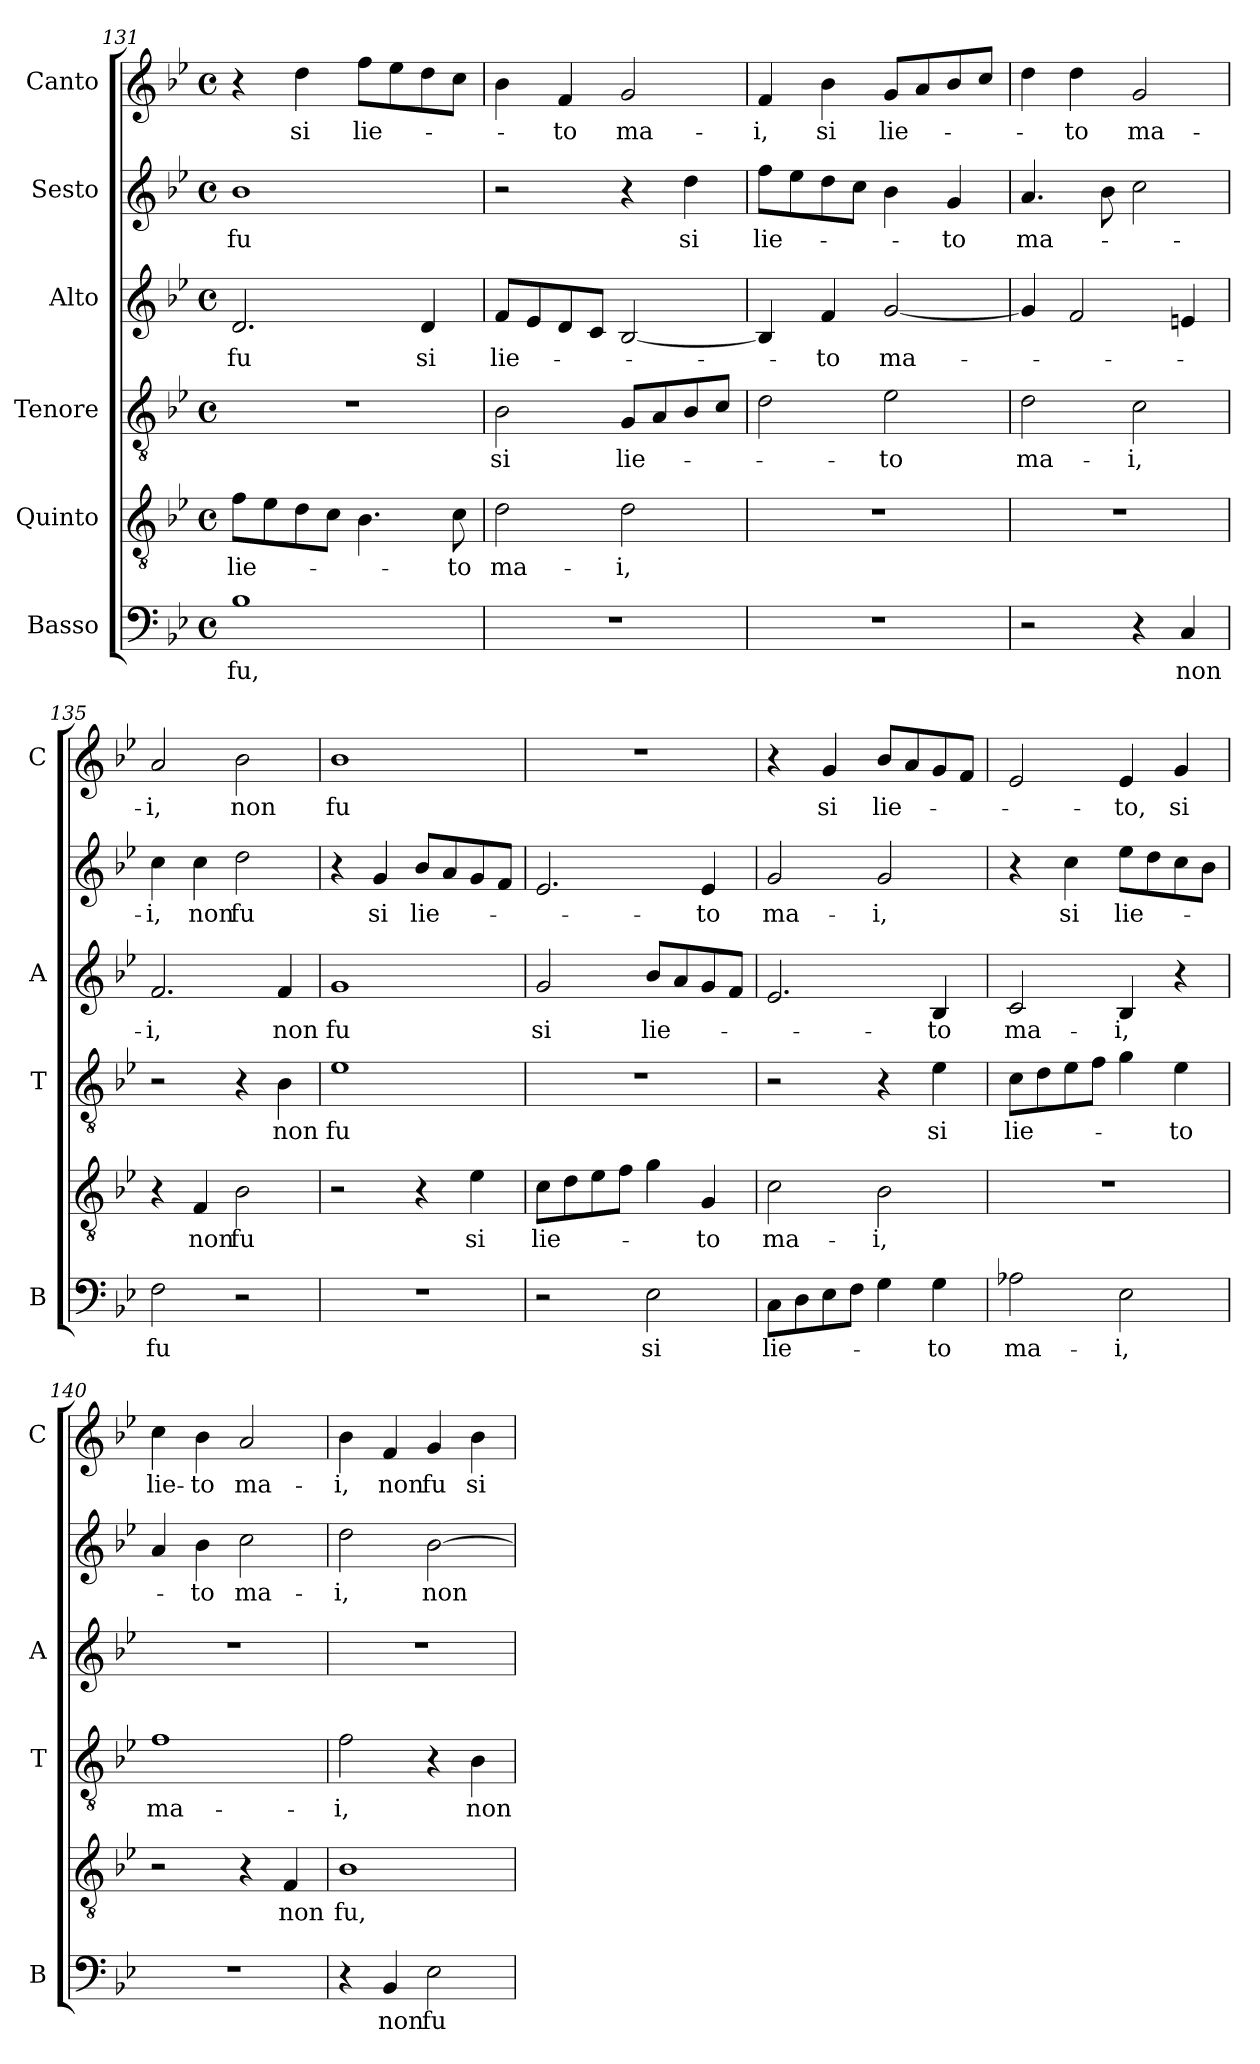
**kern	**text	**kern	**text	**kern	**text	**kern	**text	**kern	**text	**kern	**text
*part6	*part6	*part5	*part5	*part4	*part4	*part3	*part3	*part2	*part2	*part1	*part1
*staff6	*staff6	*staff5	*staff5	*staff4	*staff4	*staff3	*staff3	*staff2	*staff2	*staff1	*staff1
*I"Basso	*	*I"Quinto	*	*I"Tenore	*	*I"Alto	*	*I"Sesto	*	*I"Canto	*
*I'B	*	*	*	*I'T	*	*I'A	*	*	*	*I'C	*
*clefF4	*	*clefGv2	*	*clefGv2	*	*clefG2	*	*clefG2	*	*clefG2	*
*k[b-e-]	*	*k[b-e-]	*	*k[b-e-]	*	*k[b-e-]	*	*k[b-e-]	*	*k[b-e-]	*
*B-:	*	*B-:	*	*B-:	*	*B-:	*	*B-:	*	*B-:	*
*M4/4	*	*M4/4	*	*M4/4	*	*M4/4	*	*M4/4	*	*M4/4	*
*met(c)	*	*met(c)	*	*met(c)	*	*met(c)	*	*met(c)	*	*met(c)	*
=131	=131	=131	=131	=131	=131	=131	=131	=131	=131	=131	=131
!	!LO:LY:b	!	!LO:LY:b	!	!	!	!LO:LY:b	!	!LO:LY:b	!	!
1B-	fu,	8f\L	lie-	1r	.	2.d/	fu	1b-	fu	4r	.
.	.	8e-\	.	.	.	.	.	.	.	.	.
!	!	!	!	!	!	!	!	!	!	!	!LO:LY:b
.	.	8d\	.	.	.	.	.	.	.	4dd\	si
.	.	8c\J	.	.	.	.	.	.	.	.	.
!	!	!	!	!	!	!	!	!	!	!	!LO:LY:b
.	.	4.B-\	.	.	.	.	.	.	.	8ff\L	lie-
.	.	.	.	.	.	.	.	.	.	8ee-\	.
!	!	!	!	!	!	!	!LO:LY:b	!	!	!	!
.	.	.	.	.	.	4d/	si	.	.	8dd\	.
!	!	!	!LO:LY:b	!	!	!	!	!	!	!	!
.	.	8c\	-to	.	.	.	.	.	.	8cc\J	.
=132	=132	=132	=132	=132	=132	=132	=132	=132	=132	=132	=132
!	!	!	!LO:LY:b	!	!LO:LY:b	!	!LO:LY:b	!	!	!	!
1r	.	2d\	ma-	2B-\	si	8f/L	lie-	2r	.	4b-\	.
.	.	.	.	.	.	8e-/	.	.	.	.	.
!	!	!	!	!	!	!	!	!	!	!	!LO:LY:b
.	.	.	.	.	.	8d/	.	.	.	4f/	-to
.	.	.	.	.	.	8c/J	.	.	.	.	.
!	!	!	!LO:LY:b	!	!LO:LY:b	!	!	!	!	!	!LO:LY:b
.	.	2d\	-i,	8G/L	lie-	[2B-/	.	4r	.	2g/	ma-
.	.	.	.	8A/	.	.	.	.	.	.	.
!	!	!	!	!	!	!	!	!	!LO:LY:b	!	!
.	.	.	.	8B-/	.	.	.	4dd\	si	.	.
.	.	.	.	8c/J	.	.	.	.	.	.	.
=133	=133	=133	=133	=133	=133	=133	=133	=133	=133	=133	=133
!	!	!	!	!	!	!	!	!	!LO:LY:b	!	!LO:LY:b
1r	.	1r	.	2d\	.	4B-/]	.	8ff\L	lie-	4f/	-i,
.	.	.	.	.	.	.	.	8ee-\	.	.	.
!	!	!	!	!	!	!	!LO:LY:b	!	!	!	!LO:LY:b
.	.	.	.	.	.	4f/	-to	8dd\	.	4b-\	si
.	.	.	.	.	.	.	.	8cc\J	.	.	.
!	!	!	!	!	!LO:LY:b	!	!LO:LY:b	!	!	!	!LO:LY:b
.	.	.	.	2e-\	-to	[2g/	ma-	4b-\	.	8g/L	lie-
.	.	.	.	.	.	.	.	.	.	8a/	.
!	!	!	!	!	!	!	!	!	!LO:LY:b	!	!
.	.	.	.	.	.	.	.	4g/	-to	8b-/	.
.	.	.	.	.	.	.	.	.	.	8cc/J	.
=134	=134	=134	=134	=134	=134	=134	=134	=134	=134	=134	=134
!	!	!	!	!	!LO:LY:b	!	!	!	!LO:LY:b	!	!
2r	.	1r	.	2d\	ma-	4g/]	.	4.a/	ma-	4dd\	.
!	!	!	!	!	!	!	!	!	!	!	!LO:LY:b
.	.	.	.	.	.	2f/	.	.	.	4dd\	-to
.	.	.	.	.	.	.	.	8b-\	.	.	.
!	!	!	!	!	!LO:LY:b	!	!	!	!	!	!LO:LY:b
4r	.	.	.	2c\	-i,	.	.	2cc\	.	2g/	ma-
!	!LO:LY:b	!	!	!	!	!	!	!	!	!	!
4C/	non	.	.	.	.	4en/	.	.	.	.	.
!!LO:LB:g=z
=135	=135	=135	=135	=135	=135	=135	=135	=135	=135	=135	=135
!	!LO:LY:b	!	!	!	!	!	!LO:LY:b	!	!LO:LY:b	!	!LO:LY:b
2F\	fu	4r	.	2r	.	2.f/	-i,	4cc\	-i,	2a/	-i,
!	!	!	!LO:LY:b	!	!	!	!	!	!LO:LY:b	!	!
.	.	4F/	non	.	.	.	.	4cc\	non	.	.
!	!	!	!LO:LY:b	!	!	!	!	!	!LO:LY:b	!	!LO:LY:b
2r	.	2B-\	fu	4r	.	.	.	2dd\	fu	2b-\	non
!	!	!	!	!	!LO:LY:b	!	!LO:LY:b	!	!	!	!
.	.	.	.	4B-\	non	4f/	non	.	.	.	.
=136	=136	=136	=136	=136	=136	=136	=136	=136	=136	=136	=136
!	!	!	!	!	!LO:LY:b	!	!LO:LY:b	!	!	!	!LO:LY:b
1r	.	2r	.	1e-	fu	1g	fu	4r	.	1b-	fu
!	!	!	!	!	!	!	!	!	!LO:LY:b	!	!
.	.	.	.	.	.	.	.	4g/	si	.	.
!	!	!	!	!	!	!	!	!	!LO:LY:b	!	!
.	.	4r	.	.	.	.	.	8b-/L	lie-	.	.
.	.	.	.	.	.	.	.	8a/	.	.	.
!	!	!	!LO:LY:b	!	!	!	!	!	!	!	!
.	.	4e-\	si	.	.	.	.	8g/	.	.	.
.	.	.	.	.	.	.	.	8f/J	.	.	.
=137	=137	=137	=137	=137	=137	=137	=137	=137	=137	=137	=137
!	!	!	!LO:LY:b	!	!	!	!LO:LY:b	!	!	!	!
2r	.	8c\L	lie-	1r	.	2g/	si	2.e-/	.	1r	.
.	.	8d\	.	.	.	.	.	.	.	.	.
.	.	8e-\	.	.	.	.	.	.	.	.	.
.	.	8f\J	.	.	.	.	.	.	.	.	.
!	!LO:LY:b	!	!	!	!	!	!LO:LY:b	!	!	!	!
2E-\	si	4g\	.	.	.	8b-/L	lie-	.	.	.	.
.	.	.	.	.	.	8a/	.	.	.	.	.
!	!	!	!LO:LY:b	!	!	!	!	!	!LO:LY:b	!	!
.	.	4G/	-to	.	.	8g/	.	4e-/	-to	.	.
.	.	.	.	.	.	8f/J	.	.	.	.	.
=138	=138	=138	=138	=138	=138	=138	=138	=138	=138	=138	=138
!	!LO:LY:b	!	!LO:LY:b	!	!	!	!	!	!LO:LY:b	!	!
8C\L	lie-	2c\	ma-	2r	.	2.e-/	.	2g/	ma-	4r	.
8D\	.	.	.	.	.	.	.	.	.	.	.
!	!	!	!	!	!	!	!	!	!	!	!LO:LY:b
8E-\	.	.	.	.	.	.	.	.	.	4g/	si
8F\J	.	.	.	.	.	.	.	.	.	.	.
!	!	!	!LO:LY:b	!	!	!	!	!	!LO:LY:b	!	!LO:LY:b
4G\	.	2B-\	-i,	4r	.	.	.	2g/	-i,	8b-/L	lie-
.	.	.	.	.	.	.	.	.	.	8a/	.
!	!LO:LY:b	!	!	!	!LO:LY:b	!	!LO:LY:b	!	!	!	!
4G\	-to	.	.	4e-\	si	4B-/	-to	.	.	8g/	.
.	.	.	.	.	.	.	.	.	.	8f/J	.
=139	=139	=139	=139	=139	=139	=139	=139	=139	=139	=139	=139
!	!LO:LY:b	!	!	!	!LO:LY:b	!	!LO:LY:b	!	!	!	!
2A-X\	ma-	1r	.	8c\L	lie-	2c/	ma-	4r	.	2e-/	.
.	.	.	.	8d\	.	.	.	.	.	.	.
!	!	!	!	!	!	!	!	!	!LO:LY:b	!	!
.	.	.	.	8e-\	.	.	.	4cc\	si	.	.
.	.	.	.	8f\J	.	.	.	.	.	.	.
!	!LO:LY:b	!	!	!	!	!	!LO:LY:b	!	!LO:LY:b	!	!LO:LY:b
2E-\	-i,	.	.	4g\	.	4B-/	-i,	8ee-\L	lie-	4e-/	-to,
.	.	.	.	.	.	.	.	8dd\	.	.	.
!	!	!	!	!	!LO:LY:b	!	!	!	!	!	!LO:LY:b
.	.	.	.	4e-\	-to	4r	.	8cc\	.	4g/	si
.	.	.	.	.	.	.	.	8b-\J	.	.	.
=140	=140	=140	=140	=140	=140	=140	=140	=140	=140	=140	=140
!	!	!	!	!	!LO:LY:b	!	!	!	!	!	!LO:LY:b
1r	.	2r	.	1f	ma-	1r	.	4a/	.	4cc\	lie-
!	!	!	!	!	!	!	!	!	!LO:LY:b	!	!LO:LY:b
.	.	.	.	.	.	.	.	4b-\	-to	4b-\	-to
!	!	!	!	!	!	!	!	!	!LO:LY:b	!	!LO:LY:b
.	.	4r	.	.	.	.	.	2cc\	ma-	2a/	ma-
!	!	!	!LO:LY:b	!	!	!	!	!	!	!	!
.	.	4F/	non	.	.	.	.	.	.	.	.
!!LO:LB:g=z
=141	=141	=141	=141	=141	=141	=141	=141	=141	=141	=141	=141
!	!	!	!LO:LY:b	!	!LO:LY:b	!	!	!	!LO:LY:b	!	!LO:LY:b
4r	.	1B-	fu,	2f\	-i,	1r	.	2dd\	-i,	4b-\	-i,
!	!LO:LY:b	!	!	!	!	!	!	!	!	!	!LO:LY:b
4BB-/	non	.	.	.	.	.	.	.	.	4f/	non
!	!LO:LY:b	!	!	!	!	!	!	!	!LO:LY:b	!	!LO:LY:b
2E-\	fu	.	.	4r	.	.	.	[2b-\	non	4g/	fu
!	!	!	!	!	!LO:LY:b	!	!	!	!	!	!LO:LY:b
.	.	.	.	4B-\	non	.	.	.	.	4b-\	si
=	=	=	=	=	=	=	=	=	=	=	=
*-	*-	*-	*-	*-	*-	*-	*-	*-	*-	*-	*-
